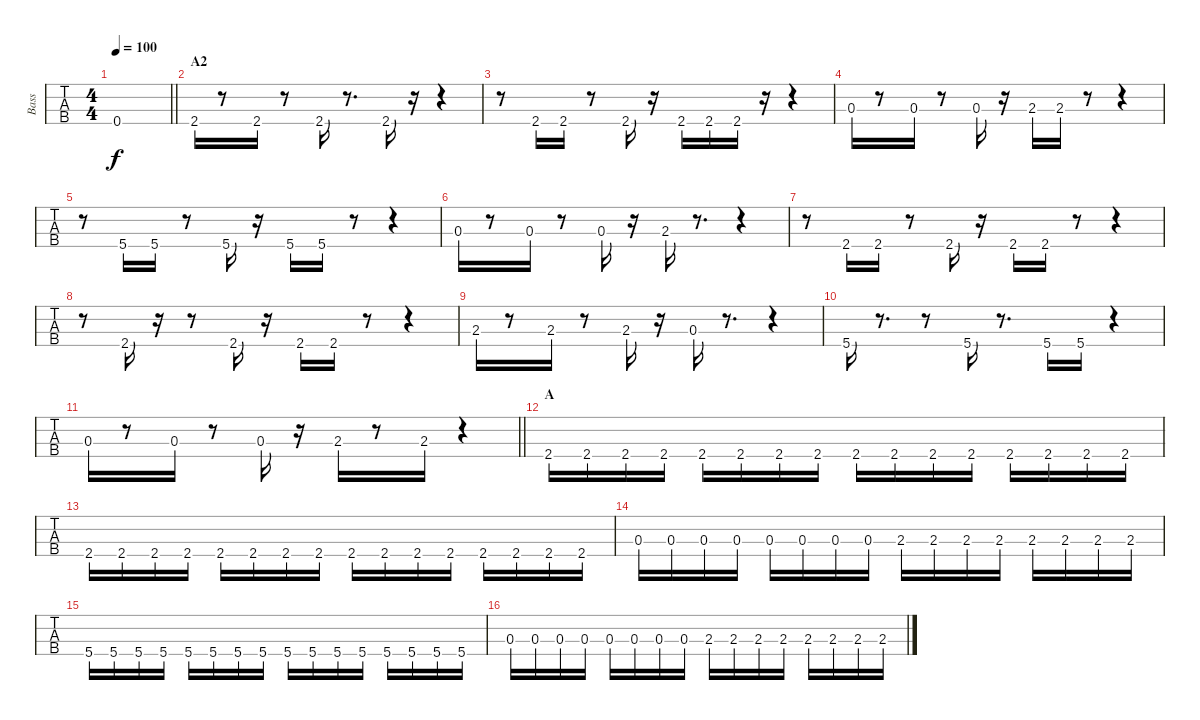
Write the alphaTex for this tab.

\track ("Bass" "Bass") {instrument electricbassfinger}
\staff {tabs}
\tuning (G2 D2 A1 D1) {hide}
\ts (4 4)
\tempo 100
\clef f4
\barLineRight lightlight
\ks bminor
0.4.1{dy f} |
\section ("" "A2")
2.4.16 r.8 2.4.16 r.8 2.4.16 r.8{d} 2.4.16 r.16 r.4 |
r.8 2.4.16 2.4.16 r.8 2.4.16 r.16 2.4.16 2.4.16 2.4.16 r.16 r.4 |
0.3.16 r.8 0.3.16 r.8 0.3.16 r.16 2.3.16 2.3.16 r.8 r.4 |
r.8 5.4.16 5.4.16 r.8 5.4.16 r.16 5.4.16 5.4.16 r.8 r.4 |
0.3.16 r.8 0.3.16 r.8 0.3.16 r.16 2.3.16 r.8{d} r.4 |
r.8 2.4.16 2.4.16 r.8 2.4.16 r.16 2.4.16 2.4.16 r.8 r.4 |
r.8 2.4.16 r.16 r.8 2.4.16 r.16 2.4.16 2.4.16 r.8 r.4 |
2.3.16 r.8 2.3.16 r.8 2.3.16 r.16 0.3.16 r.8{d} r.4 |
5.4.16 r.8{d} r.8 5.4.16 r.8{d} 5.4.16 5.4.16 r.4 |
\barLineRight lightlight
0.3.16 r.8 0.3.16 r.8 0.3.16 r.16 2.3.16 r.8 2.3.16 r.4 |
\section ("" "A")
2.4.16 2.4.16 2.4.16 2.4.16 2.4.16 2.4.16 2.4.16 2.4.16 2.4.16 2.4.16 2.4.16 2.4.16 2.4.16 2.4.16 2.4.16 2.4.16 |
2.4.16 2.4.16 2.4.16 2.4.16 2.4.16 2.4.16 2.4.16 2.4.16 2.4.16 2.4.16 2.4.16 2.4.16 2.4.16 2.4.16 2.4.16 2.4.16 |
0.3.16 0.3.16 0.3.16 0.3.16 0.3.16 0.3.16 0.3.16 0.3.16 2.3.16 2.3.16 2.3.16 2.3.16 2.3.16 2.3.16 2.3.16 2.3.16 |
5.4.16 5.4.16 5.4.16 5.4.16 5.4.16 5.4.16 5.4.16 5.4.16 5.4.16 5.4.16 5.4.16 5.4.16 5.4.16 5.4.16 5.4.16 5.4.16 |
0.3.16 0.3.16 0.3.16 0.3.16 0.3.16 0.3.16 0.3.16 0.3.16 2.3.16 2.3.16 2.3.16 2.3.16 2.3.16 2.3.16 2.3.16 2.3.16
